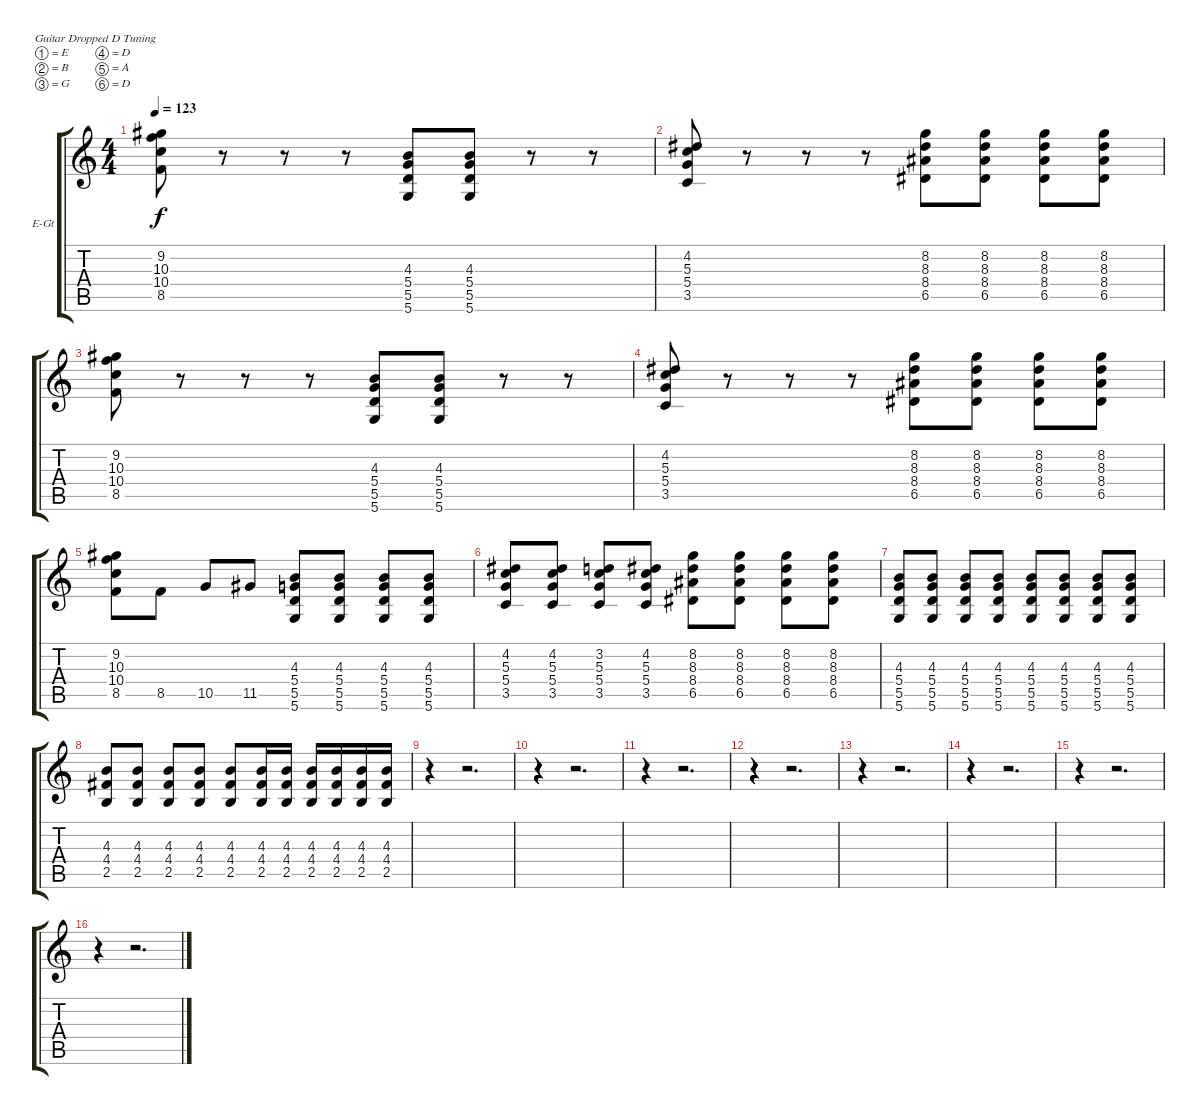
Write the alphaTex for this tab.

\bracketExtendMode groupsimilarinstruments
\firstSystemTrackNameOrientation horizontal
\otherSystemsTrackNameOrientation horizontal
\track ("Guitar 2" "E-Gt") {instrument distortionguitar}
\staff {score tabs}
\tuning (E4 B3 G3 D3 A2 D2)
\ts (4 4)
\tempo 123
\clef g2
\ks c
(9.2 10.3 10.4 8.5).8{dy f} r.8 r.8 r.8 (4.3 5.4 5.5 5.6).8 (4.3 5.4 5.5 5.6).8 r.8 r.8 |
(4.2 5.3 5.4 3.5).8 r.8 r.8 r.8 (8.2 8.3 8.4 6.5).8 (8.2 8.3 8.4 6.5).8 (8.2 8.3 8.4 6.5).8 (8.2 8.3 8.4 6.5).8 |
(9.2 10.3 10.4 8.5).8 r.8 r.8 r.8 (4.3 5.4 5.5 5.6).8 (4.3 5.4 5.5 5.6).8 r.8 r.8 |
(4.2 5.3 5.4 3.5).8 r.8 r.8 r.8 (8.2 8.3 8.4 6.5).8 (8.2 8.3 8.4 6.5).8 (8.2 8.3 8.4 6.5).8 (8.2 8.3 8.4 6.5).8 |
(9.2 10.3 10.4 8.5).8 8.5.8 10.5.8 11.5.8 (4.3 5.4 5.5 5.6).8 (4.3 5.4 5.5 5.6).8 (4.3 5.4 5.5 5.6).8 (4.3 5.4 5.5 5.6).8 |
(4.2 5.3 5.4 3.5).8 (4.2 5.3 5.4 3.5).8 (3.2 5.3 5.4 3.5).8 (4.2 5.3 5.4 3.5).8 (8.2 8.3 8.4 6.5).8 (8.2 8.3 8.4 6.5).8 (8.2 8.3 8.4 6.5).8 (8.2 8.3 8.4 6.5).8 |
(4.3 5.4 5.5 5.6).8 (4.3 5.4 5.5 5.6).8 (4.3 5.4 5.5 5.6).8 (4.3 5.4 5.5 5.6).8 (4.3 5.4 5.5 5.6).8 (4.3 5.4 5.5 5.6).8 (4.3 5.4 5.5 5.6).8 (4.3 5.4 5.5 5.6).8 |
(4.3 4.4 2.5).8 (4.3 4.4 2.5).8 (4.3 4.4 2.5).8 (4.3 4.4 2.5).8 (4.3 4.4 2.5).8 (4.3 4.4 2.5).16 (4.3 4.4 2.5).16 (4.3 4.4 2.5).16 (4.3 4.4 2.5).16 (4.3 4.4 2.5).16 (4.3 4.4 2.5).16 |
r.4 r.2{d} |
r.4 r.2{d} |
r.4 r.2{d} |
r.4 r.2{d} |
r.4 r.2{d} |
r.4 r.2{d} |
r.4 r.2{d} |
r.4 r.2{d}
